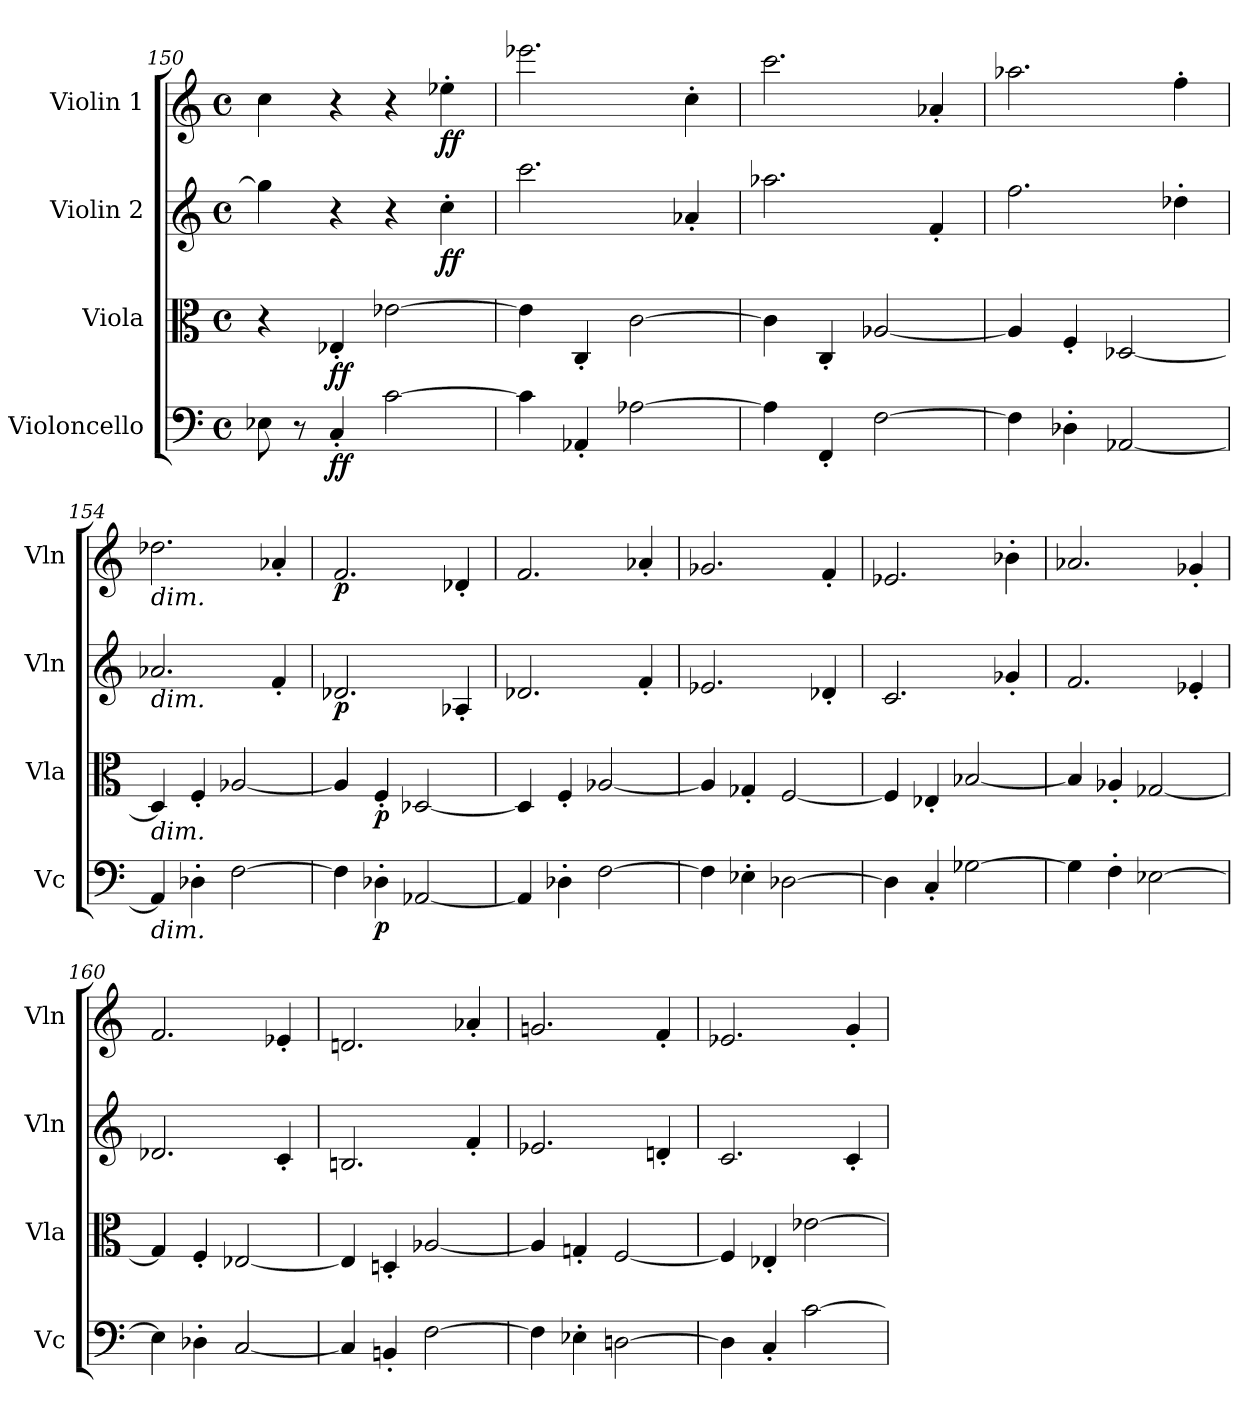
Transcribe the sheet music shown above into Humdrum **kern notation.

**kern	**dynam	**kern	**dynam	**kern	**dynam	**kern	**dynam
*part4	*part4	*part3	*part3	*part2	*part2	*part1	*part1
*staff4	*staff4	*staff3	*staff3	*staff2	*staff2	*staff1	*staff1
*I"Violoncello	*	*I"Viola	*	*I"Violin 2	*	*I"Violin 1	*
*I'Vc	*	*I'Vla	*	*I'Vln	*	*I'Vln	*
!!LO:LB:g=z
*clefF4	*	*clefC3	*	*clefG2	*	*clefG2	*
*k[]	*	*k[]	*	*k[]	*	*k[]	*
*M4/4	*	*M4/4	*	*M4/4	*	*M4/4	*
*met(c)	*	*met(c)	*	*met(c)	*	*met(c)	*
=150	=150	=150	=150	=150	=150	=150	=150
8E-X\	.	4r	.	4gg\]	.	4cc\	.
8r	.	.	.	.	.	.	.
!	!LO:DY:b	!	!LO:DY:b	!	!	!	!
4C'/	ff	4E-X'/	ff	4r	.	4r	.
[2c\	.	[2e-X\	.	4r	.	4r	.
!	!	!	!	!	!LO:DY:b	!	!LO:DY:b
.	.	.	.	4cc'\	ff	4ee-X'\	ff
=151	=151	=151	=151	=151	=151	=151	=151
4c\]	.	4e-\]	.	2.ccc\	.	2.eee-X\	.
4AA-X'/	.	4C'/	.	.	.	.	.
[>2A-X\	.	[>2c\	.	.	.	.	.
.	.	.	.	4a-X'/	.	4cc'\	.
=152	=152	=152	=152	=152	=152	=152	=152
4A-\]	.	4c\]	.	2.aa-X\	.	2.ccc\	.
4FF'/	.	4C'/	.	.	.	.	.
[>2F\	.	[<2A-X/	.	.	.	.	.
.	.	.	.	4f'/	.	4a-X'/	.
!!LO:LB:g=z
=153	=153	=153	=153	=153	=153	=153	=153
4F\]	.	4A-/]	.	2.ff\	.	2.aa-X\	.
4D-X'\	.	4F'/	.	.	.	.	.
[<2AA-X/	.	[<2D-X/	.	.	.	.	.
.	.	.	.	4dd-X'\	.	4ff'\	.
=154	=154	=154	=154	=154	=154	=154	=154
!	!	!	!	!	!	!LO:TX:b:i:t=dim.	!
!	!	!	!	!LO:TX:b:i:t=dim.	!	!	!
!	!	!LO:TX:b:i:t=dim.	!	!	!	!	!
!LO:TX:b:i:t=dim.	!	!	!	!	!	!	!
4AA-/]	.	4D-/]	.	2.a-X/	.	2.dd-X\	.
4D-X'\	.	4F'/	.	.	.	.	.
[>2F\	.	[<2A-X/	.	.	.	.	.
.	.	.	.	4f'/	.	4a-X'/	.
=155	=155	=155	=155	=155	=155	=155	=155
!	!	!	!	!	!LO:DY:b	!	!LO:DY:b
4F\]	.	4A-/]	.	2.d-X/	p	2.f/	p
!	!LO:DY:b	!	!LO:DY:b	!	!	!	!
4D-X'\	p	4F'/	p	.	.	.	.
[<2AA-X/	.	[<2D-X/	.	.	.	.	.
.	.	.	.	4A-X'/	.	4d-X'/	.
=156	=156	=156	=156	=156	=156	=156	=156
4AA-/]	.	4D-/]	.	2.d-X/	.	2.f/	.
4D-X'\	.	4F'/	.	.	.	.	.
[>2F\	.	[<2A-X/	.	.	.	.	.
.	.	.	.	4f'/	.	4a-X'/	.
=157	=157	=157	=157	=157	=157	=157	=157
4F\]	.	4A-/]	.	2.e-X/	.	2.g-X/	.
4E-X'\	.	4G-X'/	.	.	.	.	.
[>2D-X\	.	[<2F/	.	.	.	.	.
.	.	.	.	4d-X'/	.	4f'/	.
=158	=158	=158	=158	=158	=158	=158	=158
4D-\]	.	4F/]	.	2.c/	.	2.e-X/	.
4C'/	.	4E-X'/	.	.	.	.	.
[>2G-X\	.	[<2B-X/	.	.	.	.	.
.	.	.	.	4g-X'/	.	4b-X'\	.
=159	=159	=159	=159	=159	=159	=159	=159
4G-\]	.	4B-/]	.	2.f/	.	2.a-X/	.
4F'\	.	4A-X'/	.	.	.	.	.
[>2E-X\	.	[<2G-X/	.	.	.	.	.
.	.	.	.	4e-X'/	.	4g-X'/	.
=160	=160	=160	=160	=160	=160	=160	=160
4E-\]	.	4G-/]	.	2.d-X/	.	2.f/	.
4D-X'\	.	4F'/	.	.	.	.	.
[<2C/	.	[<2E-X/	.	.	.	.	.
.	.	.	.	4c'/	.	4e-X'/	.
=161	=161	=161	=161	=161	=161	=161	=161
4C/]	.	4E-/]	.	2.Bn/	.	2.dn/	.
4BBn'/	.	4Dn'/	.	.	.	.	.
[>2F\	.	[<2A-X/	.	.	.	.	.
.	.	.	.	4f'/	.	4a-X'/	.
=162	=162	=162	=162	=162	=162	=162	=162
4F\]	.	4A-/]	.	2.e-X/	.	2.gn/	.
4E-X'\	.	4Gn'/	.	.	.	.	.
[>2Dn\	.	[2F/	.	.	.	.	.
.	.	.	.	4dn'/	.	4f'/	.
=163	=163	=163	=163	=163	=163	=163	=163
4D\]	.	4F/]	.	2.c/	.	2.e-X/	.
4C'/	.	4E-X'/	.	.	.	.	.
[>2c\	.	[>2e-X\	.	.	.	.	.
.	.	.	.	4c'/	.	4g'/	.
=	=	=	=	=	=	=	=
*-	*-	*-	*-	*-	*-	*-	*-
